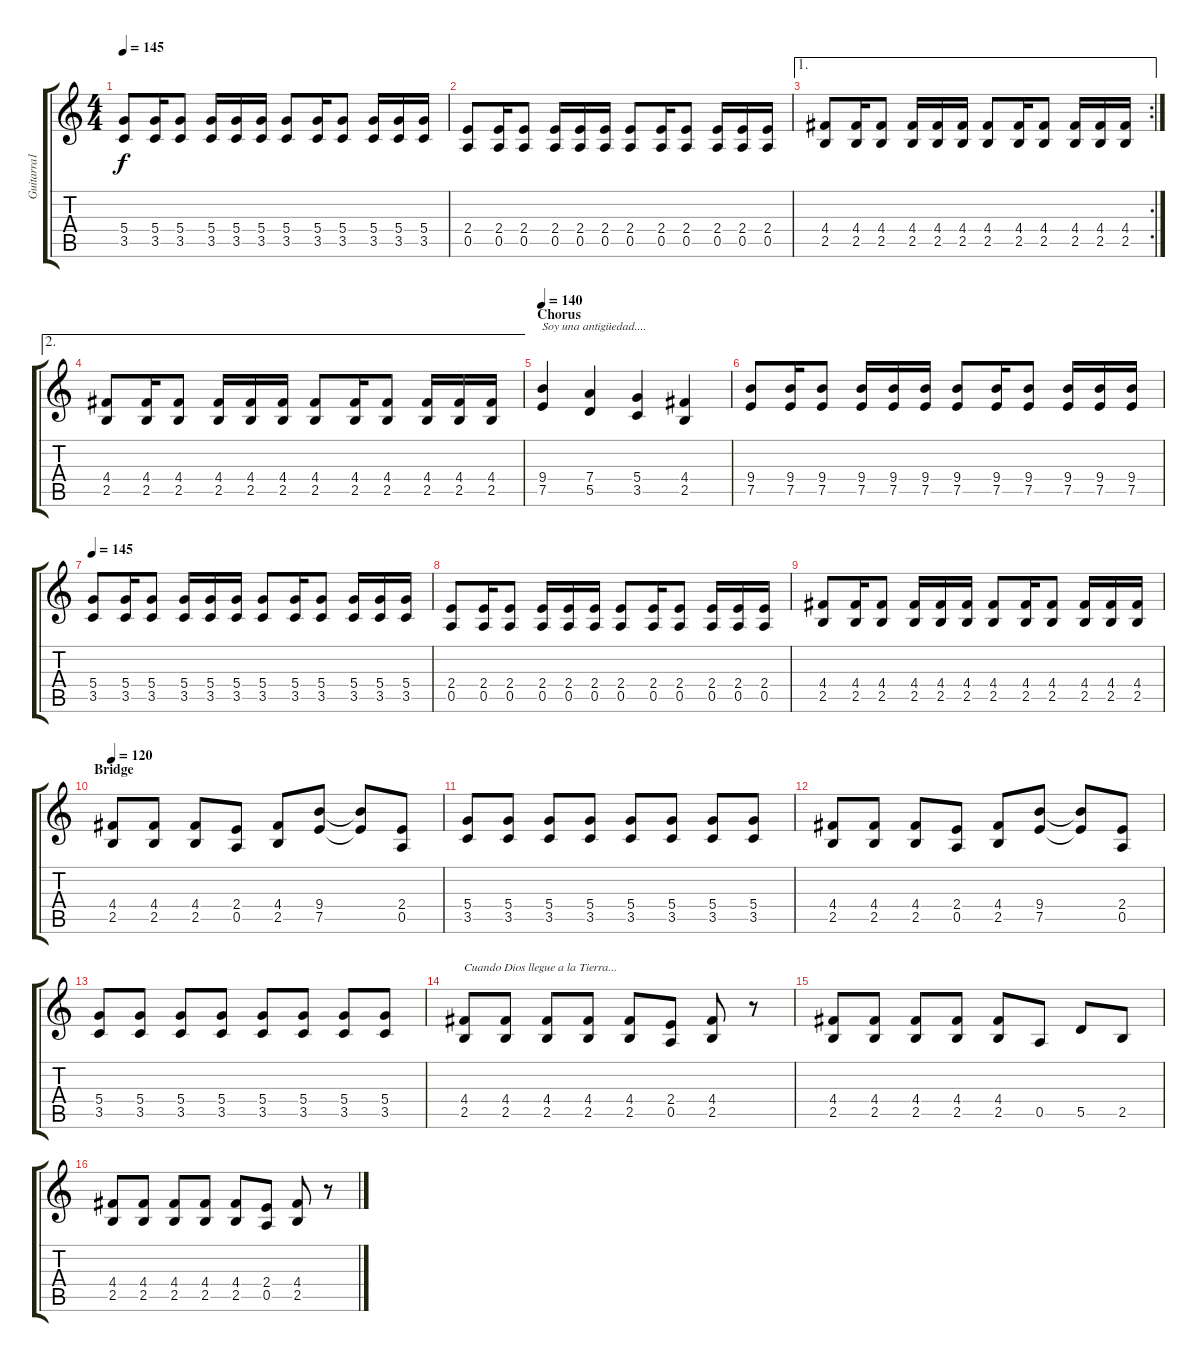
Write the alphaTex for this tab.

\track ("Guitarra1" "Guitarra1") {instrument overdrivenguitar}
\staff {score tabs}
\tuning (E4 B3 G3 D3 A2 E2) {hide}
\ts (4 4)
\tempo 145
\clef g2
\ks c
(5.4 3.5).8{dy f} (5.4 3.5).16 (5.4 3.5).8 (5.4 3.5).16 (5.4 3.5).16 (5.4 3.5).16 (5.4 3.5).8 (5.4 3.5).16 (5.4 3.5).8 (5.4 3.5).16 (5.4 3.5).16 (5.4 3.5).16 |
(2.4 0.5).8 (2.4 0.5).16 (2.4 0.5).8 (2.4 0.5).16 (2.4 0.5).16 (2.4 0.5).16 (2.4 0.5).8 (2.4 0.5).16 (2.4 0.5).8 (2.4 0.5).16 (2.4 0.5).16 (2.4 0.5).16 |
\ae 1
\rc 2
(4.4 2.5).8 (4.4 2.5).16 (4.4 2.5).8 (4.4 2.5).16 (4.4 2.5).16 (4.4 2.5).16 (4.4 2.5).8 (4.4 2.5).16 (4.4 2.5).8 (4.4 2.5).16 (4.4 2.5).16 (4.4 2.5).16 |
\ae 2
(4.4 2.5).8 (4.4 2.5).16 (4.4 2.5).8 (4.4 2.5).16 (4.4 2.5).16 (4.4 2.5).16 (4.4 2.5).8 (4.4 2.5).16 (4.4 2.5).8 (4.4 2.5).16 (4.4 2.5).16 (4.4 2.5).16 |
\section ("" "Chorus")
\tempo 140
(9.4 7.5).4{txt "Soy una antigüedad...."} (7.4 5.5).4 (5.4 3.5).4 (4.4 2.5).4 |
(9.4 7.5).8 (9.4 7.5).16 (9.4 7.5).8 (9.4 7.5).16 (9.4 7.5).16 (9.4 7.5).16 (9.4 7.5).8 (9.4 7.5).16 (9.4 7.5).8 (9.4 7.5).16 (9.4 7.5).16 (9.4 7.5).16 |
\tempo 145
(5.4 3.5).8 (5.4 3.5).16 (5.4 3.5).8 (5.4 3.5).16 (5.4 3.5).16 (5.4 3.5).16 (5.4 3.5).8 (5.4 3.5).16 (5.4 3.5).8 (5.4 3.5).16 (5.4 3.5).16 (5.4 3.5).16 |
(2.4 0.5).8 (2.4 0.5).16 (2.4 0.5).8 (2.4 0.5).16 (2.4 0.5).16 (2.4 0.5).16 (2.4 0.5).8 (2.4 0.5).16 (2.4 0.5).8 (2.4 0.5).16 (2.4 0.5).16 (2.4 0.5).16 |
(4.4 2.5).8 (4.4 2.5).16 (4.4 2.5).8 (4.4 2.5).16 (4.4 2.5).16 (4.4 2.5).16 (4.4 2.5).8 (4.4 2.5).16 (4.4 2.5).8 (4.4 2.5).16 (4.4 2.5).16 (4.4 2.5).16 |
\section ("" "Bridge")
\tempo 120
(4.4 2.5).8 (4.4 2.5).8 (4.4 2.5).8 (2.4 0.5).8 (4.4 2.5).8 (9.4 7.5).8 (9.4{t} 7.5{t}).8 (2.4 0.5).8 |
(5.4 3.5).8 (5.4 3.5).8 (5.4 3.5).8 (5.4 3.5).8 (5.4 3.5).8 (5.4 3.5).8 (5.4 3.5).8 (5.4 3.5).8 |
(4.4 2.5).8 (4.4 2.5).8 (4.4 2.5).8 (2.4 0.5).8 (4.4 2.5).8 (9.4 7.5).8 (9.4{t} 7.5{t}).8 (2.4 0.5).8 |
(5.4 3.5).8 (5.4 3.5).8 (5.4 3.5).8 (5.4 3.5).8 (5.4 3.5).8 (5.4 3.5).8 (5.4 3.5).8 (5.4 3.5).8 |
(4.4 2.5).8{txt "Cuando Dios llegue a la Tierra..."} (4.4 2.5).8 (4.4 2.5).8 (4.4 2.5).8 (4.4 2.5).8 (2.4 0.5).8 (4.4 2.5).8 r.8 |
(4.4 2.5).8 (4.4 2.5).8 (4.4 2.5).8 (4.4 2.5).8 (4.4 2.5).8 0.5.8 5.5.8 2.5.8 |
(4.4 2.5).8 (4.4 2.5).8 (4.4 2.5).8 (4.4 2.5).8 (4.4 2.5).8 (2.4 0.5).8 (4.4 2.5).8 r.8
